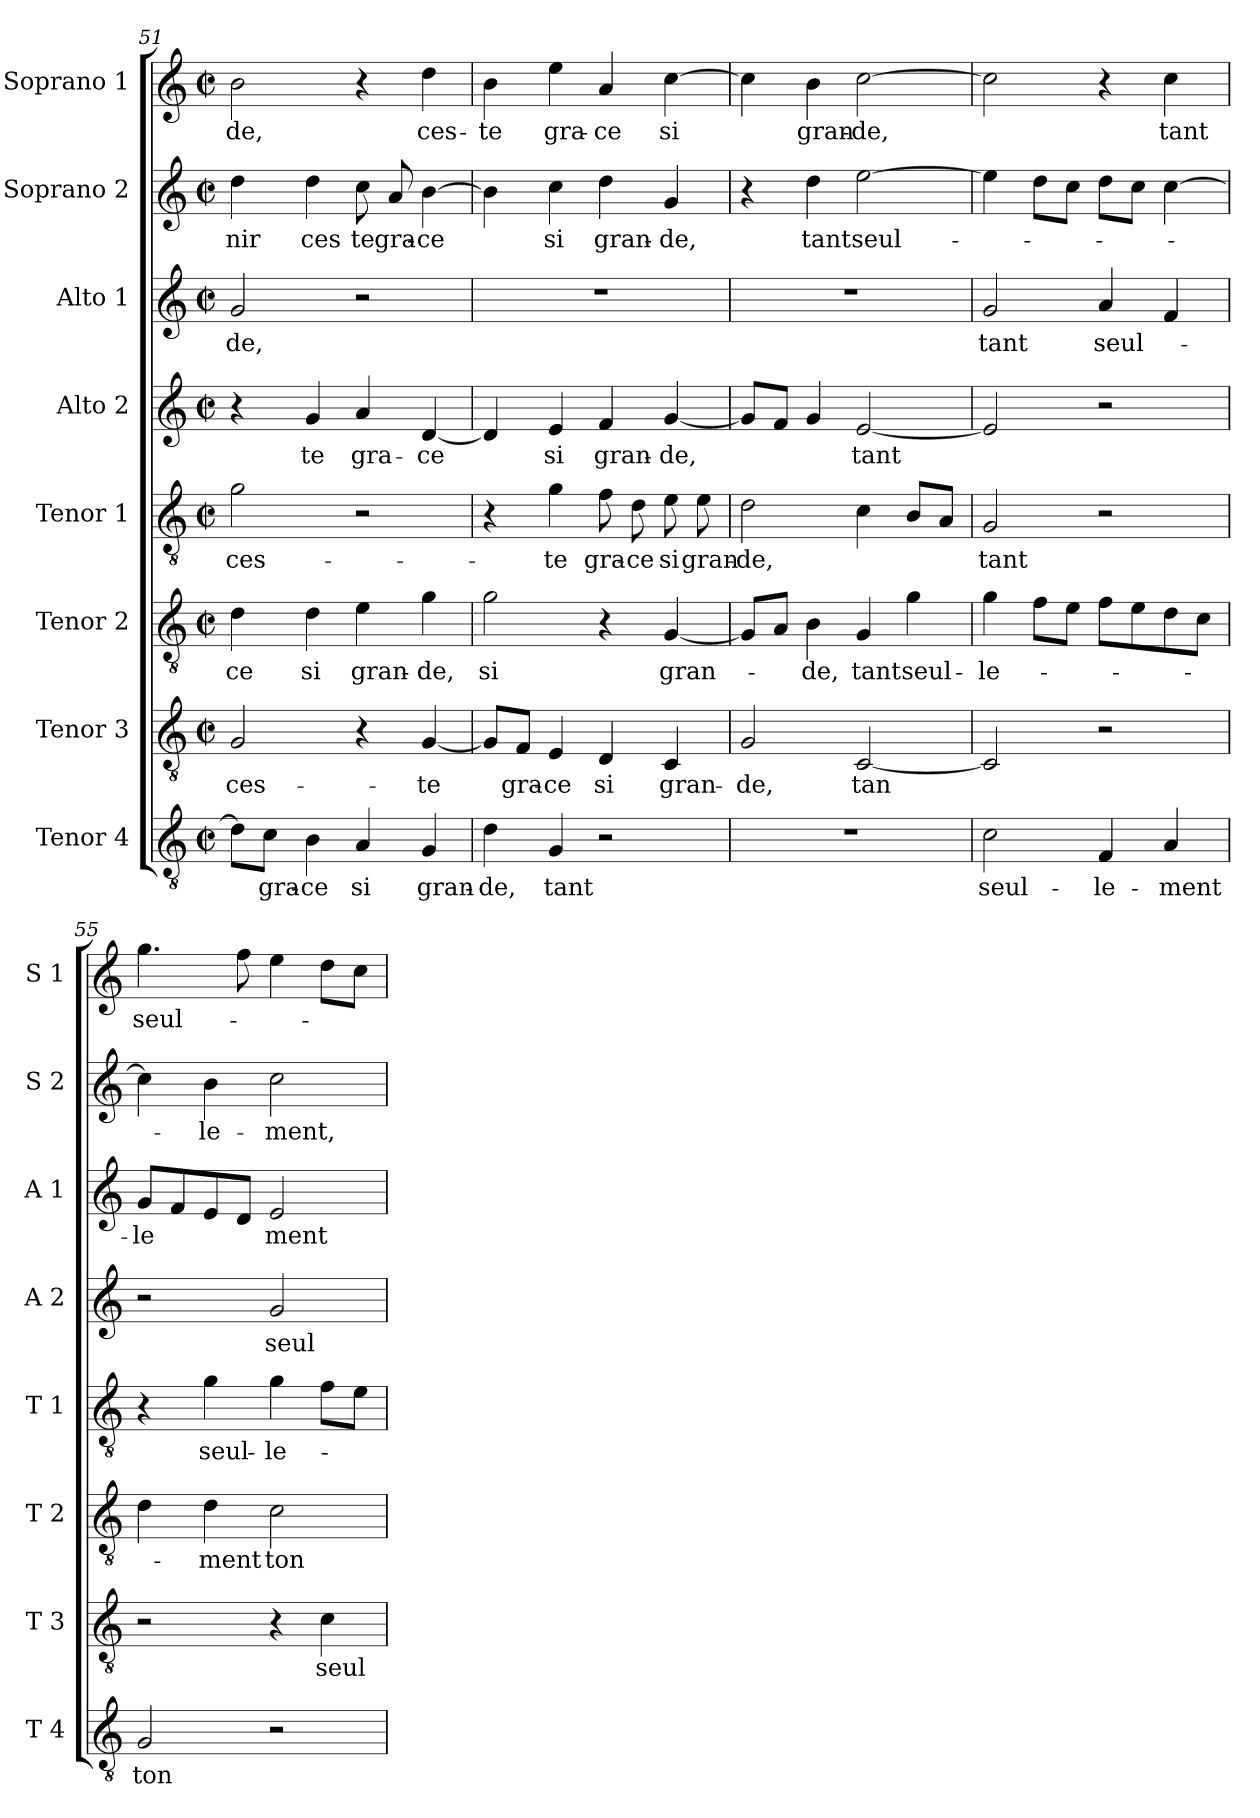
**kern	**text	**kern	**text	**kern	**text	**kern	**text	**kern	**text	**kern	**text	**kern	**text	**kern	**text
*part8	*part8	*part7	*part7	*part6	*part6	*part5	*part5	*part4	*part4	*part3	*part3	*part2	*part2	*part1	*part1
*staff8	*staff8	*staff7	*staff7	*staff6	*staff6	*staff5	*staff5	*staff4	*staff4	*staff3	*staff3	*staff2	*staff2	*staff1	*staff1
*I"Tenor 4	*	*I"Tenor 3	*	*I"Tenor 2	*	*I"Tenor 1	*	*I"Alto 2	*	*I"Alto 1	*	*I"Soprano 2	*	*I"Soprano 1	*
*I'T 4	*	*I'T 3	*	*I'T 2	*	*I'T 1	*	*I'A 2	*	*I'A 1	*	*I'S 2	*	*I'S 1	*
!!LO:LB:g=z
*clefGv2	*	*clefGv2	*	*clefGv2	*	*clefGv2	*	*clefG2	*	*clefG2	*	*clefG2	*	*clefG2	*
*k[]	*	*k[]	*	*k[]	*	*k[]	*	*k[]	*	*k[]	*	*k[]	*	*k[]	*
*C:	*	*C:	*	*C:	*	*C:	*	*C:	*	*C:	*	*C:	*	*C:	*
*M2/2	*	*M2/2	*	*M2/2	*	*M2/2	*	*M2/2	*	*M2/2	*	*M2/2	*	*M2/2	*
*met(c|)	*	*met(c|)	*	*met(c|)	*	*met(c|)	*	*met(c|)	*	*met(c|)	*	*met(c|)	*	*met(c|)	*
=51	=51	=51	=51	=51	=51	=51	=51	=51	=51	=51	=51	=51	=51	=51	=51
8d\L]	.	2G/	ces-	4d\	-ce	2g\	ces-	4r	.	2g/	-de,	4dd\	-nir	2b\	-de,
8c\J	gra-	.	.	.	.	.	.	.	.	.	.	.	.	.	.
4B\	-ce	.	.	4d\	si	.	.	4g/	-te	.	.	4dd\	ces	.	.
4A/	si	4r	.	4e\	gran-	2r	.	4a/	gra-	2r	.	8cc\	te	4r	.
.	.	.	.	.	.	.	.	.	.	.	.	8a/	gra-	.	.
4G/	gran-	[4G/	-te	4g\	-de,	.	.	[4d/	-ce	.	.	[4b\	-ce	4dd\	ces-
=52	=52	=52	=52	=52	=52	=52	=52	=52	=52	=52	=52	=52	=52	=52	=52
4d\	-de,	8G/L]	.	2g\	si	4r	.	4d/]	.	1r	.	4b\]	.	4b\	-te
.	.	8F/J	gra-	.	.	.	.	.	.	.	.	.	.	.	.
4G/	tant	4E/	-ce	.	.	4g\	-te	4e/	si	.	.	4cc\	si	4ee\	gra-
2r	.	4D/	si	4r	.	8f\	gra-	4f/	gran-	.	.	4dd\	gran-	4a/	-ce
.	.	.	.	.	.	8d\	-ce	.	.	.	.	.	.	.	.
.	.	4C/	gran-	[4G/	gran-	8e\	si	[4g/	-de,	.	.	4g/	-de,	[4cc\	si
.	.	.	.	.	.	8e\	gran-	.	.	.	.	.	.	.	.
=53	=53	=53	=53	=53	=53	=53	=53	=53	=53	=53	=53	=53	=53	=53	=53
1r	.	2G/	-de,	8G/L]	.	2d\	-de,	8g/L]	.	1r	.	4r	.	4cc\]	.
.	.	.	.	8A/J	.	.	.	8f/J	.	.	.	.	.	.	.
.	.	.	.	4B\	-de,	.	.	4g/	.	.	.	4dd\	tant	4b\	gran-
.	.	[2C/	tan	4G/	tant	4c\	.	[2e/	tant	.	.	[2ee\	seul-	[2cc\	-de,
.	.	.	.	4g\	seul-	8B/L	.	.	.	.	.	.	.	.	.
.	.	.	.	.	.	8A/J	.	.	.	.	.	.	.	.	.
=54	=54	=54	=54	=54	=54	=54	=54	=54	=54	=54	=54	=54	=54	=54	=54
2c\	seul-	2C/]	.	4g\	-le-	2G/	tant	2e/]	.	2g/	tant	4ee\]	.	2cc\]	.
.	.	.	.	8f\L	.	.	.	.	.	.	.	8dd\L	.	.	.
.	.	.	.	8e\J	.	.	.	.	.	.	.	8cc\J	.	.	.
4F/	-le-	2r	.	8f\L	.	2r	.	2r	.	4a/	seul-	8dd\L	.	4r	.
.	.	.	.	8e\	.	.	.	.	.	.	.	8cc\J	.	.	.
4A/	-ment	.	.	8d\	.	.	.	.	.	4f/	.	[4cc\	.	4cc\	tant
.	.	.	.	8c\J	.	.	.	.	.	.	.	.	.	.	.
=55	=55	=55	=55	=55	=55	=55	=55	=55	=55	=55	=55	=55	=55	=55	=55
2G/	ton	2r	.	4d\	.	4r	.	2r	.	8g/L	-le	4cc\]	.	4.gg\	seul-
.	.	.	.	.	.	.	.	.	.	8f/	.	.	.	.	.
.	.	.	.	4d\	-ment	4g\	seul-	.	.	8e/	.	4b\	-le-	.	.
.	.	.	.	.	.	.	.	.	.	8d/J	.	.	.	8ff\	.
2r	.	4r	.	2c\	ton	4g\	-le-	2g/	seul-	2e/	ment	2cc\	-ment,	4ee\	.
.	.	4c\	seul-	.	.	8f\L	.	.	.	.	.	.	.	8dd\L	.
.	.	.	.	.	.	8e\J	.	.	.	.	.	.	.	8cc\J	.
=	=	=	=	=	=	=	=	=	=	=	=	=	=	=	=
*-	*-	*-	*-	*-	*-	*-	*-	*-	*-	*-	*-	*-	*-	*-	*-
